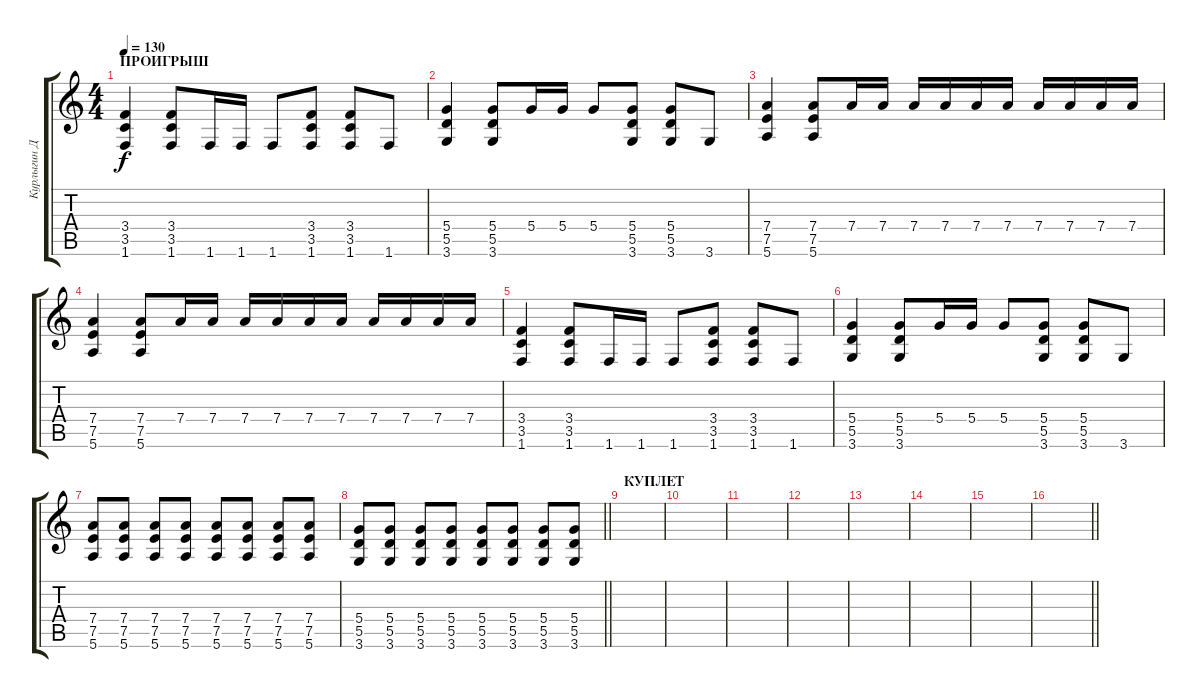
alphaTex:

\track ("Курлыгин Дмитрий" "Курлыгин Д") {instrument distortionguitar}
\staff {score tabs}
\tuning (E4 B3 G3 D3 A2 E2) {hide}
\ts (4 4)
\section ("" "ПРОИГРЫШ")
\tempo 130
\clef g2
\ks c
(3.4 3.5 1.6).4{dy f} (3.4 3.5 1.6).8 1.6.16 1.6.16 1.6.8 (3.4 3.5 1.6).8 (3.4 3.5 1.6).8 1.6.8 |
(5.4 5.5 3.6).4 (5.4 5.5 3.6).8 5.4.16 5.4.16 5.4.8 (5.4 5.5 3.6).8 (5.4 5.5 3.6).8 3.6.8 |
(7.4 7.5 5.6).4 (7.4 7.5 5.6).8 7.4.16 7.4.16 7.4.16 7.4.16 7.4.16 7.4.16 7.4.16 7.4.16 7.4.16 7.4.16 |
(7.4 7.5 5.6).4 (7.4 7.5 5.6).8 7.4.16 7.4.16 7.4.16 7.4.16 7.4.16 7.4.16 7.4.16 7.4.16 7.4.16 7.4.16 |
(3.4 3.5 1.6).4 (3.4 3.5 1.6).8 1.6.16 1.6.16 1.6.8 (3.4 3.5 1.6).8 (3.4 3.5 1.6).8 1.6.8 |
(5.4 5.5 3.6).4 (5.4 5.5 3.6).8 5.4.16 5.4.16 5.4.8 (5.4 5.5 3.6).8 (5.4 5.5 3.6).8 3.6.8 |
(7.4 7.5 5.6).8 (7.4 7.5 5.6).8 (7.4 7.5 5.6).8 (7.4 7.5 5.6).8 (7.4 7.5 5.6).8 (7.4 7.5 5.6).8 (7.4 7.5 5.6).8 (7.4 7.5 5.6).8 |
\barLineRight lightlight
(5.4 5.5 3.6).8 (5.4 5.5 3.6).8 (5.4 5.5 3.6).8 (5.4 5.5 3.6).8 (5.4 5.5 3.6).8 (5.4 5.5 3.6).8 (5.4 5.5 3.6).8 (5.4 5.5 3.6).8 |
\section ("" "КУПЛЕТ")
|
|
|
|
|
|
|
\barLineRight lightlight
